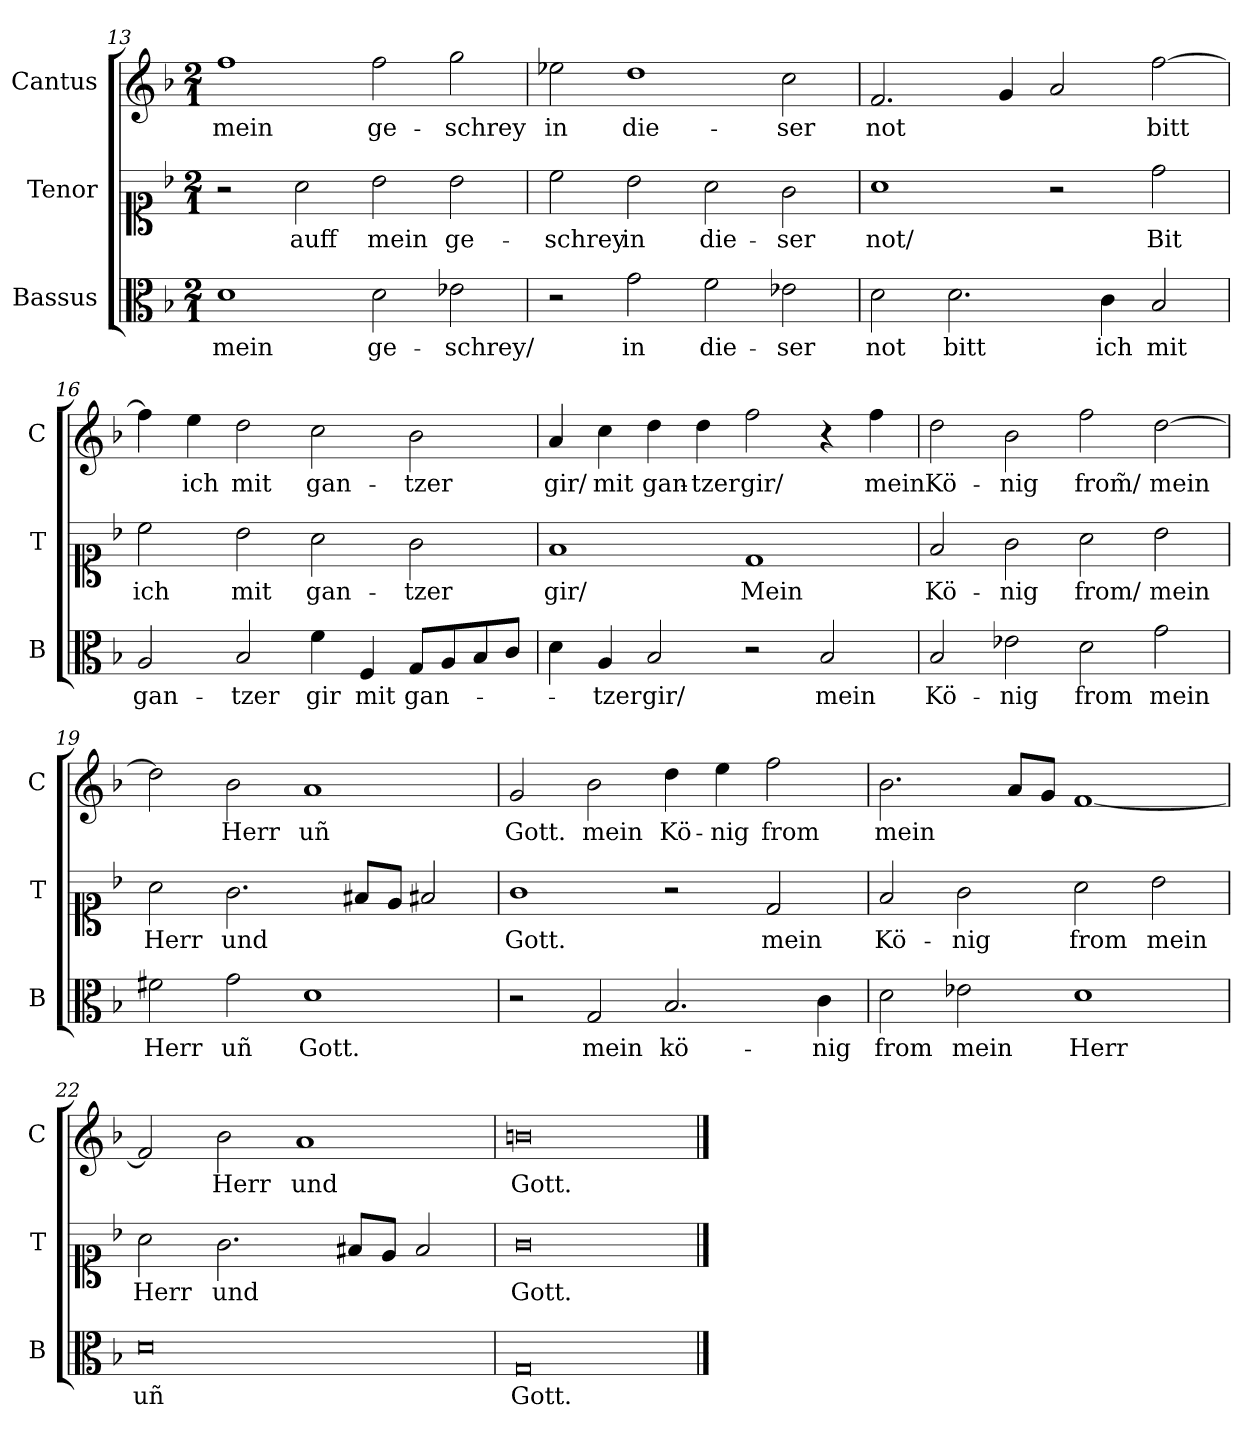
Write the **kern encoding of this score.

**kern	**text	**kern	**text	**kern	**text
*part3	*part3	*part2	*part2	*part1	*part1
*staff3	*staff3	*staff2	*staff2	*staff1	*staff1
*I"Bassus	*	*I"Tenor	*	*I"Cantus	*
*I'B	*	*I'T	*	*I'C	*
*clefC3	*	*clefC1	*	*clefG2	*
*k[b-]	*	*k[b-]	*	*k[b-]	*
*G:dor	*	*G:dor	*	*G:dor	*
*M2/1	*	*M2/1	*	*M2/1	*
=13	=13	=13	=13	=13	=13
1d	mein	2r	.	1ff	mein
.	.	2a	auff	.	.
2d	ge-	2b-	mein	2ff	ge-
2e-X	-schrey/	2b-	ge-	2gg	-schrey
=14	=14	=14	=14	=14	=14
2r	.	2cc	-schrey	2ee-X	in
2g	in	2b-	in	1dd	die-
2f	die-	2a	die-	.	.
2e-X	-ser	2g	-ser	2cc	-ser
=15	=15	=15	=15	=15	=15
2d	not	1a	not/	2.f	not
2.d	bitt	.	.	.	.
.	.	.	.	4g	.
.	.	2r	.	2a	.
4c	ich	.	.	.	.
2B-	mit	2dd	Bit	[2ff	bitt
=16	=16	=16	=16	=16	=16
2A	gan-	2cc	ich	4ff]	.
.	.	.	.	4ee	ich
2B-	-tzer	2b-	mit	2dd	mit
4f	gir	2a	gan-	2cc	gan-
4F	mit	.	.	.	.
8G/L	gan-	2g	-tzer	2b-	-tzer
8A/	.	.	.	.	.
8B-/	.	.	.	.	.
8c/J	.	.	.	.	.
=17	=17	=17	=17	=17	=17
4d	.	1f	gir/	4a	gir/
4A	-tzer	.	.	4cc	mit
2B-	gir/	.	.	4dd	gan-
.	.	.	.	4dd	-tzer
2r	.	1d	Mein	2ff	gir/
2B-	mein	.	.	4r	.
.	.	.	.	4ff	mein
=18	=18	=18	=18	=18	=18
2B-	Kö-	2f	Kö-	2dd	Kö-
2e-X	-nig	2g	-nig	2b-	-nig
2d	from	2a	from/	2ff	from̃/
2g	mein	2b-	mein	[2dd	mein
=19	=19	=19	=19	=19	=19
2f#X	Herr	2a	Herr	2dd]	.
2g	uñ	2.g	und	2b-	Herr
1d	Gott.	.	.	1a	uñ
.	.	8f#X/L	.	.	.
.	.	8e/J	.	.	.
.	.	2f#X	.	.	.
=20	=20	=20	=20	=20	=20
2r	.	1g	Gott.	2g	Gott.
!	!LO:LY:i	!	!	!	!LO:LY:i
2G	mein	.	.	2b-	mein
!	!LO:LY:i	!	!	!	!LO:LY:i
2.B-	kö-	2r	.	4dd	Kö-
!	!	!	!	!	!LO:LY:i
.	.	.	.	4ee	-nig
!	!	!	!LO:LY:i	!	!LO:LY:i
.	.	2d	mein	2ff	from
!	!LO:LY:i	!	!	!	!
4c	-nig	.	.	.	.
=21	=21	=21	=21	=21	=21
!	!LO:LY:i	!	!LO:LY:i	!	!LO:LY:i
2d	from	2f	Kö-	2.b-	mein
!	!LO:LY:i	!	!LO:LY:i	!	!
2e-X	mein	2g	-nig	.	.
.	.	.	.	8a/L	.
.	.	.	.	8g/J	.
!	!LO:LY:i	!	!LO:LY:i	!	!
1d	Herr	2a	from	[1f	.
!	!	!	!LO:LY:i	!	!
.	.	2b-	mein	.	.
=22	=22	=22	=22	=22	=22
!	!LO:LY:i	!	!LO:LY:i	!	!
0d	uñ	2a	Herr	2f]	.
!	!	!	!LO:LY:i	!	!LO:LY:i
.	.	2.g	und	2b-	Herr
!	!	!	!	!	!LO:LY:i
.	.	.	.	1a	und
.	.	8f#X/L	.	.	.
.	.	8e/J	.	.	.
.	.	2f#	.	.	.
=23	=23	=23	=23	=23	=23
!	!LO:LY:i	!	!LO:LY:i	!	!LO:LY:i
0G	Gott.	0g	Gott.	0bn	Gott.
==	==	==	==	==	==
*-	*-	*-	*-	*-	*-
